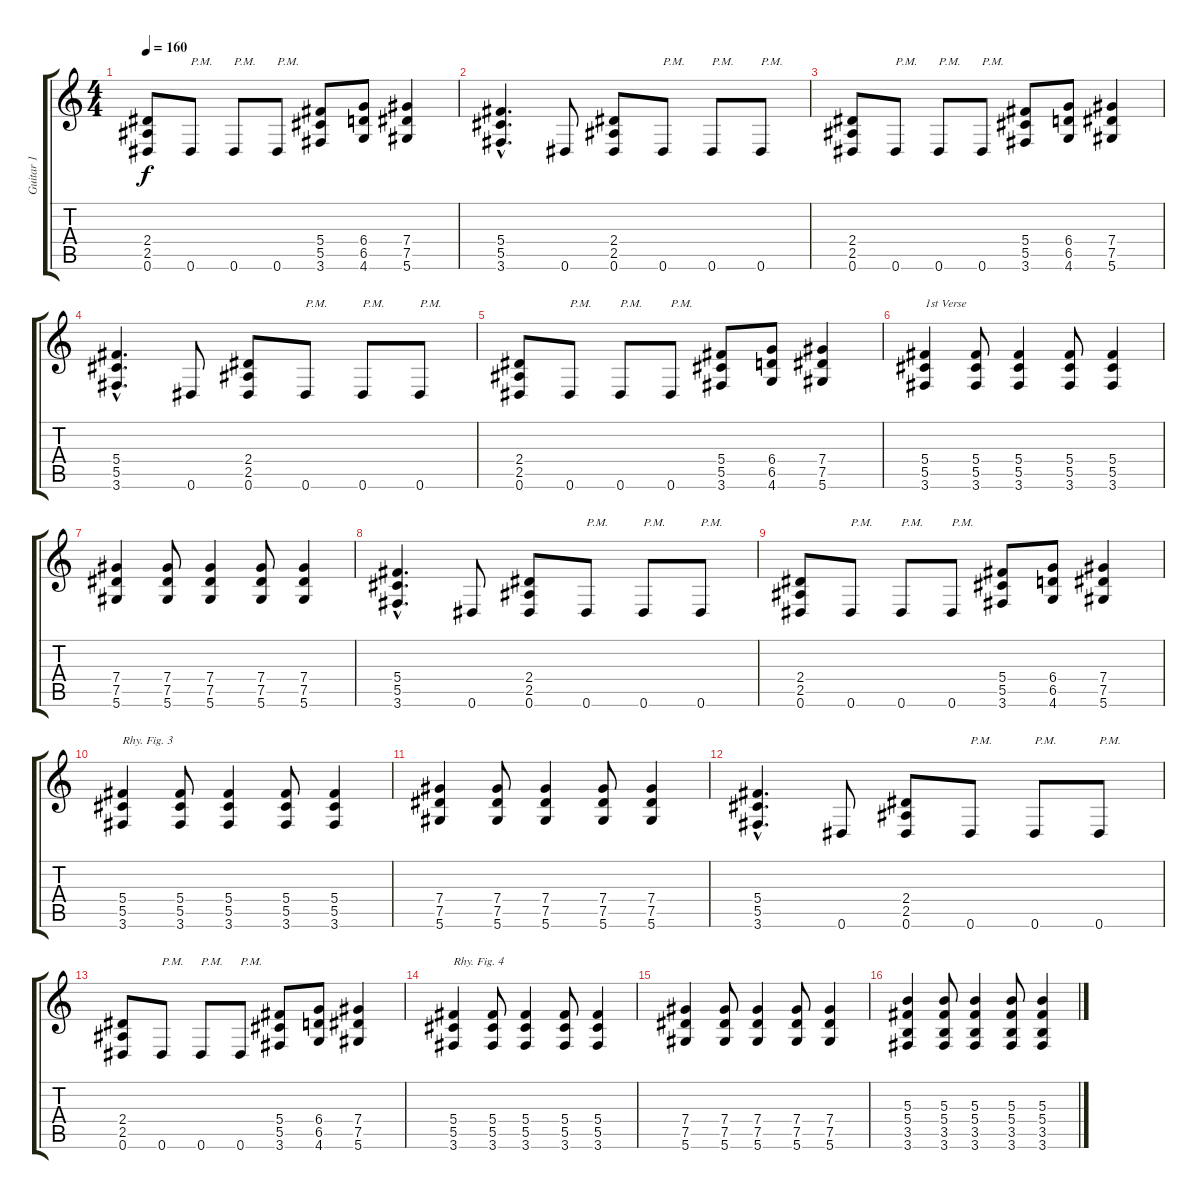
\track ("Guitar 1" "Guitar 1") {instrument distortionguitar}
\staff {score tabs}
\tuning (Eb4 Bb3 Gb3 Db3 Ab2 Eb2) {hide}
\ts (4 4)
\tempo 160
\clef g2
\ks c
(2.4 2.5 0.6).8{dy f} 0.6.8{txt "P.M."} 0.6.8{txt "P.M."} 0.6.8{txt "P.M."} (5.4 5.5 3.6).8 (6.4 6.5 4.6).8 (7.4 7.5 5.6).4 |
(5.4{hac} 5.5{hac} 3.6{hac}).4{d} 0.6.8 (2.4 2.5 0.6).8 0.6.8{txt "P.M."} 0.6.8{txt "P.M."} 0.6.8{txt "P.M."} |
(2.4 2.5 0.6).8 0.6.8{txt "P.M."} 0.6.8{txt "P.M."} 0.6.8{txt "P.M."} (5.4 5.5 3.6).8 (6.4 6.5 4.6).8 (7.4 7.5 5.6).4 |
(5.4{hac} 5.5{hac} 3.6{hac}).4{d} 0.6.8 (2.4 2.5 0.6).8 0.6.8{txt "P.M."} 0.6.8{txt "P.M."} 0.6.8{txt "P.M."} |
(2.4 2.5 0.6).8 0.6.8{txt "P.M."} 0.6.8{txt "P.M."} 0.6.8{txt "P.M."} (5.4 5.5 3.6).8 (6.4 6.5 4.6).8 (7.4 7.5 5.6).4 |
(5.4 5.5 3.6).4{txt "1st Verse"} (5.4 5.5 3.6).8 (5.4 5.5 3.6).4 (5.4 5.5 3.6).8 (5.4 5.5 3.6).4 |
(7.4 7.5 5.6).4 (7.4 7.5 5.6).8 (7.4 7.5 5.6).4 (7.4 7.5 5.6).8 (7.4 7.5 5.6).4 |
(5.4{hac} 5.5{hac} 3.6{hac}).4{d} 0.6.8 (2.4 2.5 0.6).8 0.6.8{txt "P.M."} 0.6.8{txt "P.M."} 0.6.8{txt "P.M."} |
(2.4 2.5 0.6).8 0.6.8{txt "P.M."} 0.6.8{txt "P.M."} 0.6.8{txt "P.M."} (5.4 5.5 3.6).8 (6.4 6.5 4.6).8 (7.4 7.5 5.6).4 |
(5.4 5.5 3.6).4{txt "Rhy. Fig. 3"} (5.4 5.5 3.6).8 (5.4 5.5 3.6).4 (5.4 5.5 3.6).8 (5.4 5.5 3.6).4 |
(7.4 7.5 5.6).4 (7.4 7.5 5.6).8 (7.4 7.5 5.6).4 (7.4 7.5 5.6).8 (7.4 7.5 5.6).4 |
(5.4{hac} 5.5{hac} 3.6{hac}).4{d} 0.6.8 (2.4 2.5 0.6).8 0.6.8{txt "P.M."} 0.6.8{txt "P.M."} 0.6.8{txt "P.M."} |
(2.4 2.5 0.6).8 0.6.8{txt "P.M."} 0.6.8{txt "P.M."} 0.6.8{txt "P.M."} (5.4 5.5 3.6).8 (6.4 6.5 4.6).8 (7.4 7.5 5.6).4 |
(5.4 5.5 3.6).4{txt "Rhy. Fig. 4"} (5.4 5.5 3.6).8 (5.4 5.5 3.6).4 (5.4 5.5 3.6).8 (5.4 5.5 3.6).4 |
(7.4 7.5 5.6).4 (7.4 7.5 5.6).8 (7.4 7.5 5.6).4 (7.4 7.5 5.6).8 (7.4 7.5 5.6).4 |
(5.3 5.4 3.5 3.6).4 (5.3 5.4 3.5 3.6).8 (5.3 5.4 3.5 3.6).4 (5.3 5.4 3.5 3.6).8 (5.3 5.4 3.5 3.6).4
